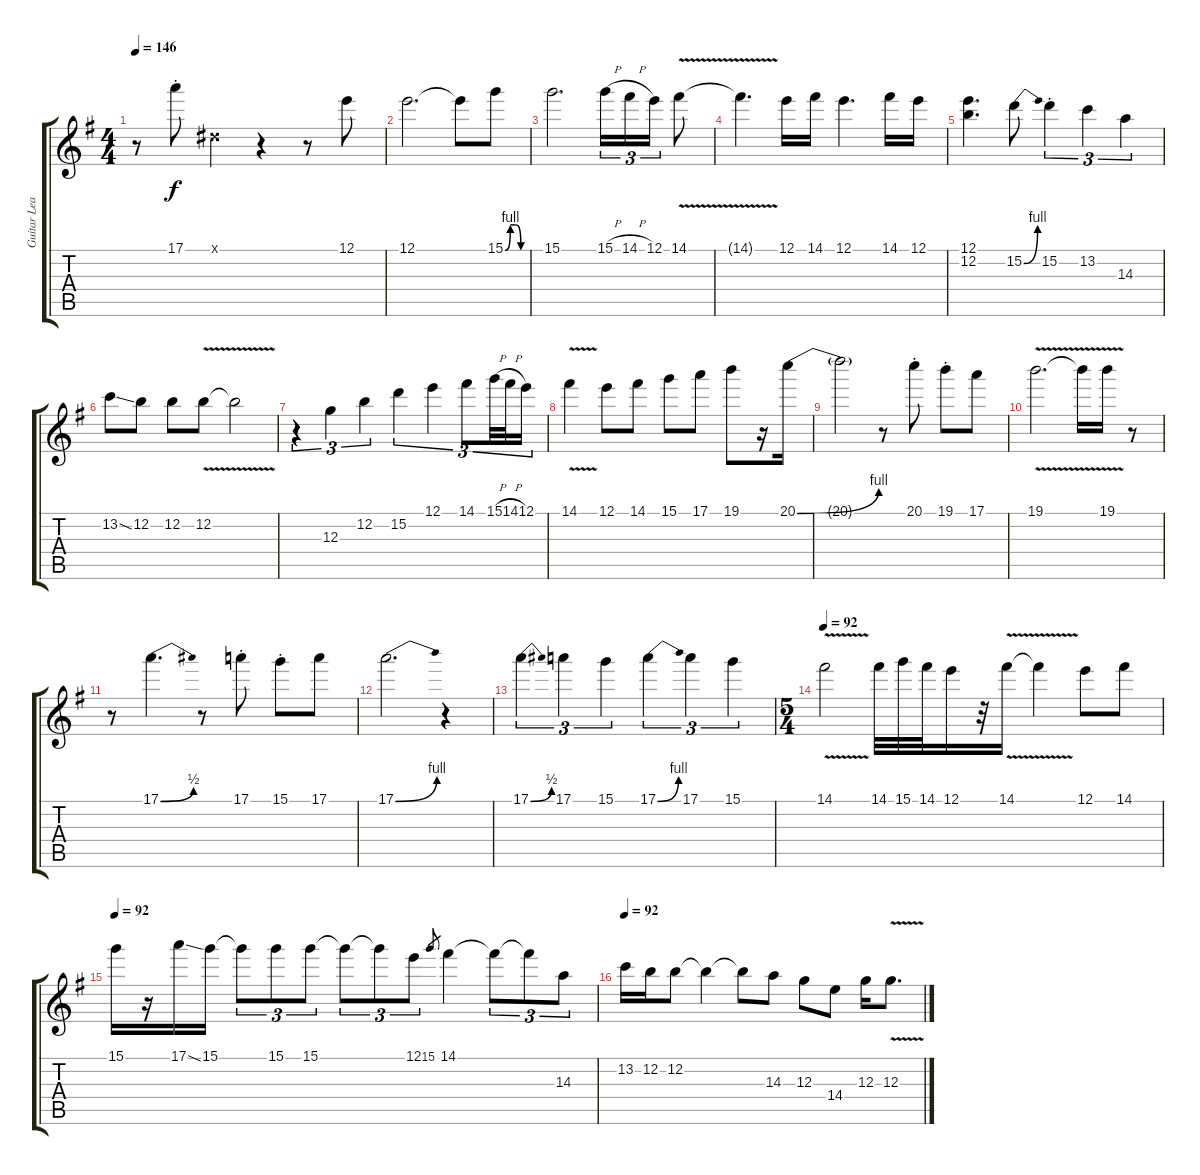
\track ("Guitar Leads 1" "Guitar Lea") {instrument overdrivenguitar}
\staff {score tabs}
\tuning (E4 B3 G3 D3 A2 E2) {hide}
\ts (4 4)
\tempo 146
\clef g2
\ks g
r.8{dy f} 17.1{st}.8 -1.1{x}.4 r.4 r.8 12.1.8 |
12.1.2{d} 12.1{t}.8 15.1{be (custom 0 0 15 4 30 4 45 0 60 0)}.8 |
15.1.2{d} 15.1{h}.16{tu (3 2)} 14.1{h}.16{tu (3 2)} 12.1.16{tu (3 2)} 14.1{v}.8 |
14.1{t}.4{d} 12.1.16 14.1.16 12.1.4{d} 14.1.16 12.1.16 |
(12.1 12.2).4{d} 15.2{be (bend 0 0 60 4)}.8 15.2{st}.4{tu (3 2)} 13.2.4{tu (3 2)} 14.3.4{tu (3 2)} |
13.2{ss}.8 12.2.8 12.2.8 12.2{v}.8 12.2{t}.2 |
r.4{tu (3 2)} 12.3.4{tu (3 2)} 12.2.4{tu (3 2)} 15.2.4{tu (3 2)} 12.1.4{tu (3 2)} 14.1.8{tu (3 2)} 15.1{h}.32{tu (3 2)} 14.1{h}.32{tu (3 2)} 12.1.16{tu (3 2)} |
14.1{v}.4 12.1.8 14.1.8 15.1.8 17.1.8 19.1.8 r.16 20.1{be (bend 0 0 60 4)}.16 |
20.1{t}.2 r.8 20.1{st}.8 19.1{st}.8 17.1.8 |
19.1{v}.2{d} 19.1{t}.16 19.1{v}.16 r.8 |
r.8 17.1{be (bend 0 0 60 2)}.4{d} r.8 17.1{st}.8 15.1{st}.8 17.1.8 |
17.1{be (bend 0 0 60 4)}.2{d} r.4 |
17.1{be (bend 0 0 60 2)}.4{tu (3 2)} 17.1.4{tu (3 2)} 15.1.4{tu (3 2)} 17.1{be (bend 0 0 60 4)}.4{tu (3 2)} 17.1.4{tu (3 2)} 15.1.4{tu (3 2)} |
\ts (5 4)
\tempo 92
14.1{v}.2 14.1.32 15.1.32 14.1.32 12.1.16 r.32 14.1{v}.16 14.1{t}.4 12.1.8 14.1.8 |
\tempo 92
15.1.16 r.16 17.1{ss}.16 15.1.16 15.1{t}.8{tu (3 2)} 15.1.8{tu (3 2)} 15.1.8{tu (3 2)} 15.1{t}.8{tu (3 2)} 15.1{t}.8{tu (3 2)} 12.1.8{tu (3 2)} 15.1.8{gr} 14.1.4 14.1{t}.8{tu (3 2)} 14.1{t}.8{tu (3 2)} 14.3.8{tu (3 2)} |
\tempo 92
13.2.16 12.2.16 12.2.8 12.2{t}.4 12.2{t}.8 14.3.8 12.3.8 14.4.8 12.3.16 12.3{v}.8{d}
